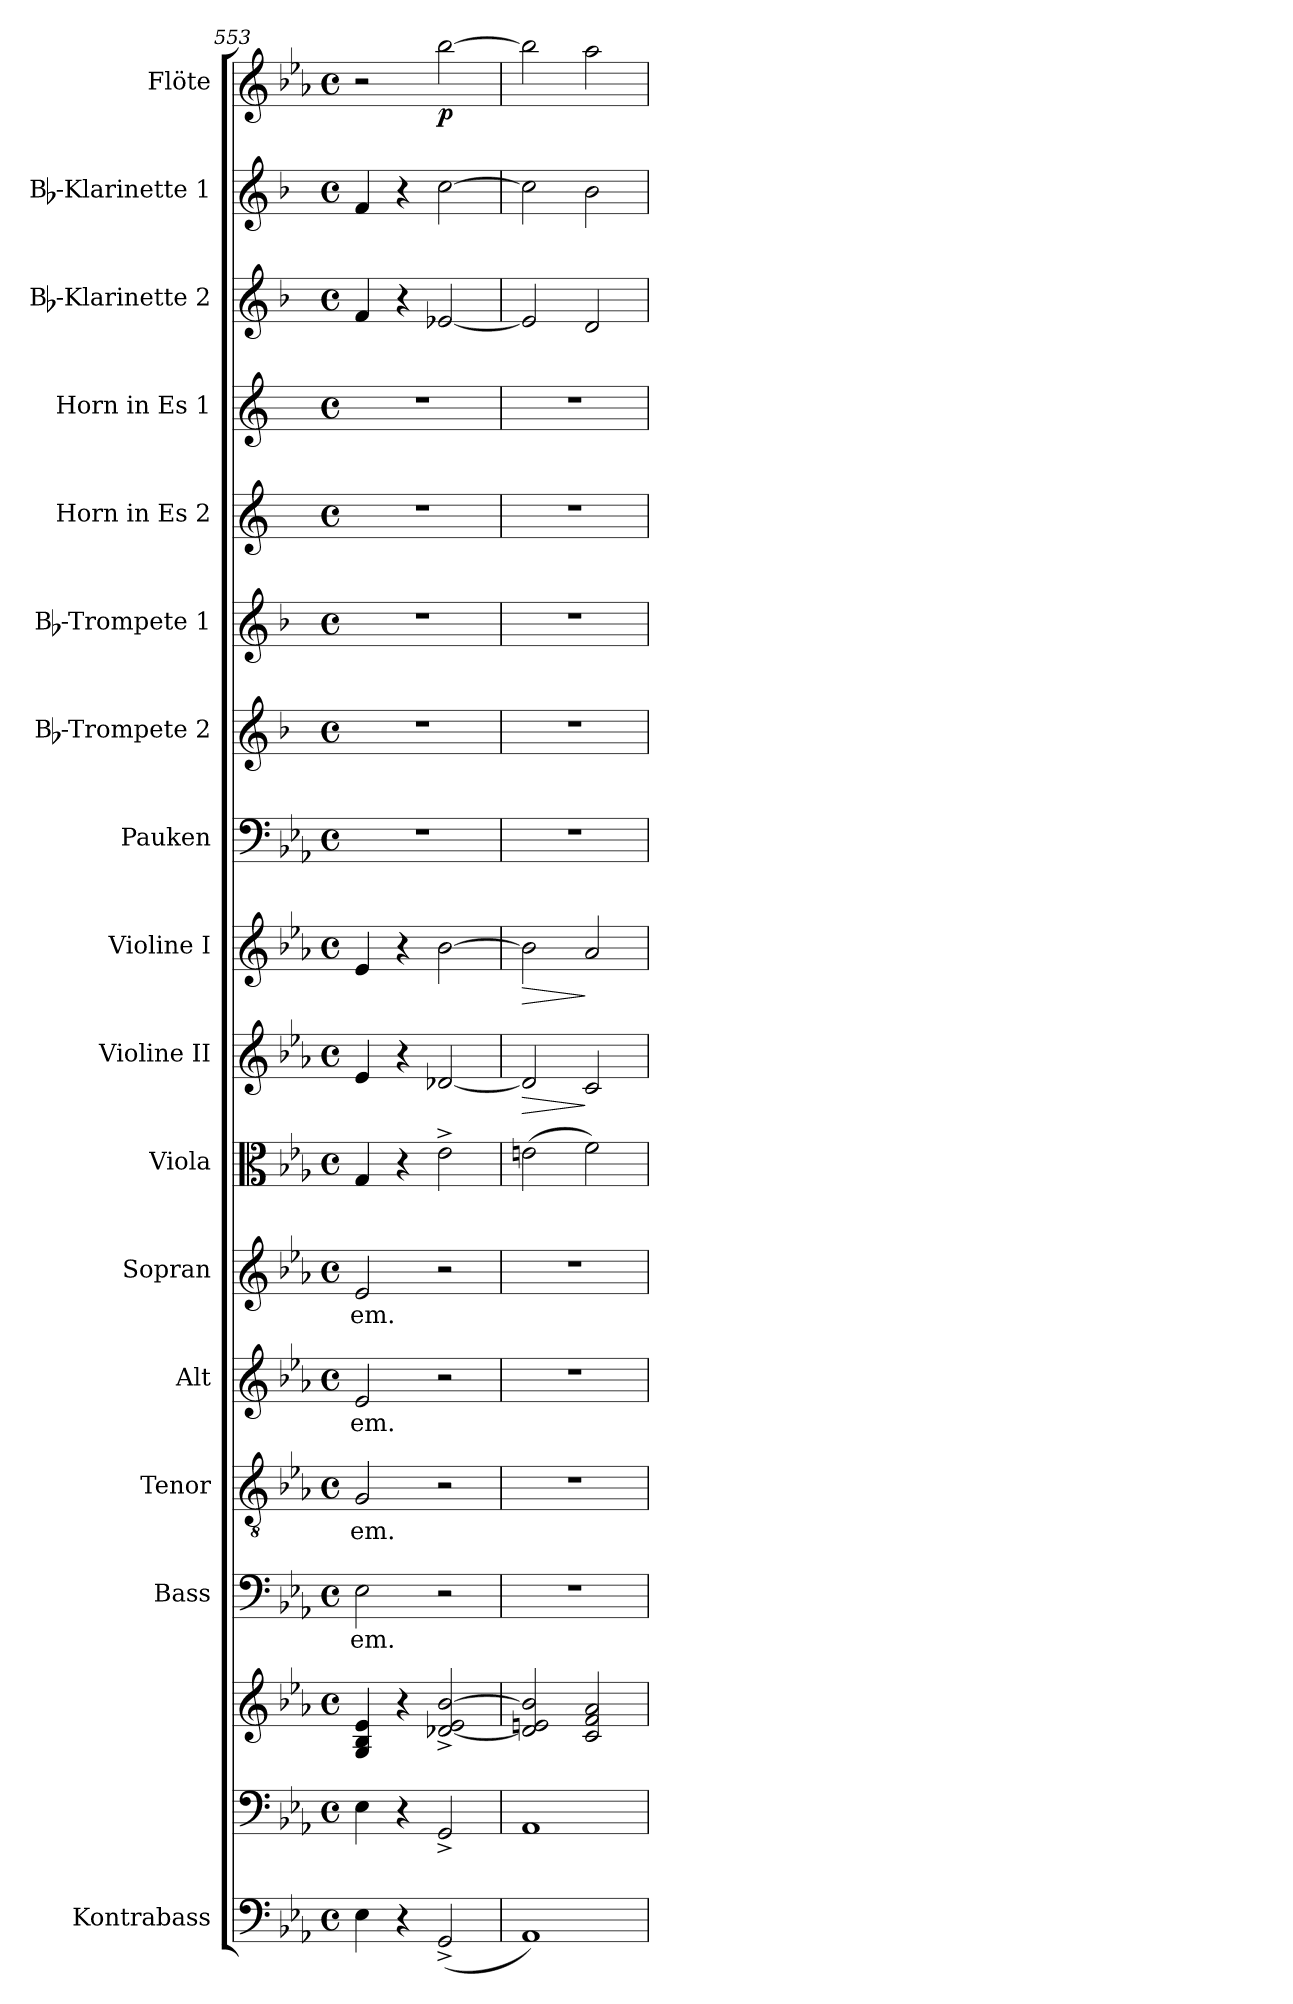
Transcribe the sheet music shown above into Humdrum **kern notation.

**kern	**kern	**kern	**kern	**text	**kern	**text	**kern	**text	**kern	**text	**kern	**kern	**dynam	**kern	**dynam	**kern	**kern	**kern	**kern	**kern	**kern	**kern	**kern	**dynam
*part17	*part16	*part16	*part15	*part15	*part14	*part14	*part13	*part13	*part12	*part12	*part11	*part10	*part10	*part9	*part9	*part8	*part7	*part6	*part5	*part4	*part3	*part2	*part1	*part1
*staff18	*staff17	*staff16	*staff15	*staff15	*staff14	*staff14	*staff13	*staff13	*staff12	*staff12	*staff11	*staff10	*staff10	*staff9	*staff9	*staff8	*staff7	*staff6	*staff5	*staff4	*staff3	*staff2	*staff1	*staff1
*I"Kontrabass	*	*	*I"Bass	*	*I"Tenor	*	*I"Alt	*	*I"Sopran	*	*I"Viola	*I"Violine II	*	*I"Violine I	*	*I"Pauken	*I"Bb-Trompete 2	*I"Bb-Trompete 1	*I"Horn in Es 2	*I"Horn in Es 1	*I"Bb-Klarinette 2	*I"Bb-Klarinette 1	*I"Flöte	*
*I'Kb.	*	*	*I'B.	*	*I'T.	*	*I'A.	*	*I'S.	*	*I'Vla.	*I'Vl. II	*	*I'Vl. I	*	*I'Pk.	*I'Bb Trp. 2	*I'Bb Trp. 1	*	*	*I'Bb Kl. 2	*I'Bb Kl. 1	*I'Fl.	*
*clefF4	*clefF4	*clefG2	*clefF4	*	*clefGv2	*	*clefG2	*	*clefG2	*	*clefC3	*clefG2	*	*clefG2	*	*clefF4	*clefG2	*clefG2	*clefG2	*clefG2	*clefG2	*clefG2	*clefG2	*
*ITrd7c12	*	*	*	*	*	*	*	*	*	*	*	*	*	*	*	*	*ITrd1c2	*ITrd1c2	*ITrd5c9	*ITrd5c9	*ITrd1c2	*ITrd1c2	*	*
*k[b-e-a-]	*k[b-e-a-]	*k[b-e-a-]	*k[b-e-a-]	*	*k[b-e-a-]	*	*k[b-e-a-]	*	*k[b-e-a-]	*	*k[b-e-a-]	*k[b-e-a-]	*	*k[b-e-a-]	*	*k[b-e-a-]	*k[b-e-a-]	*k[b-e-a-]	*k[b-e-a-]	*k[b-e-a-]	*k[b-e-a-]	*k[b-e-a-]	*k[b-e-a-]	*
*E-:	*E-:	*E-:	*E-:	*	*E-:	*	*E-:	*	*E-:	*	*E-:	*E-:	*	*E-:	*	*E-:	*E-:	*E-:	*E-:	*E-:	*E-:	*E-:	*E-:	*
*M4/4	*M4/4	*M4/4	*M4/4	*	*M4/4	*	*M4/4	*	*M4/4	*	*M4/4	*M4/4	*	*M4/4	*	*M4/4	*M4/4	*M4/4	*M4/4	*M4/4	*M4/4	*M4/4	*M4/4	*
*met(c)	*met(c)	*met(c)	*met(c)	*	*met(c)	*	*met(c)	*	*met(c)	*	*met(c)	*met(c)	*	*met(c)	*	*met(c)	*met(c)	*met(c)	*met(c)	*met(c)	*met(c)	*met(c)	*met(c)	*
=553	=553	=553	=553	=553	=553	=553	=553	=553	=553	=553	=553	=553	=553	=553	=553	=553	=553	=553	=553	=553	=553	=553	=553	=553
!	!	!	!	!LO:LY:b	!	!LO:LY:b	!	!LO:LY:b	!	!LO:LY:b	!	!	!	!	!	!	!	!	!	!	!	!	!	!
4EE-\	4E-\	4G/ 4B-/ 4e-/	2E-\	-em.	2G/	-em.	2e-/	-em.	2e-/	-em.	4G/	4e-/	.	4e-/	.	1r	1r	1r	1r	1r	4e-/	4e-/	2r	.
4r	4r	4r	.	.	.	.	.	.	.	.	4r	4r	.	4r	.	.	.	.	.	.	4r	4r	.	.
!	!	!	!	!	!	!	!	!	!	!	!	!	!	!	!	!	!	!	!	!	!	!	!	!LO:DY:b
(<2GGG^</	2GG^</	[2d-X/^< 2e-/^< [2b-/^<	2r	.	2r	.	2r	.	2r	.	2e-^>\	[2d-X/	.	[2b-\	.	.	.	.	.	.	[2d-X/	[2b-\	[2bb-\	p
=554	=554	=554	=554	=554	=554	=554	=554	=554	=554	=554	=554	=554	=554	=554	=554	=554	=554	=554	=554	=554	=554	=554	=554	=554
!	!	!	!	!	!	!	!	!	!	!	!	!	!LO:HP:b	!	!LO:HP:b	!	!	!	!	!	!	!	!	!
1AAA-)	1AA-	2d-/] 2en/ 2b-/]	1r	.	1r	.	1r	.	1r	.	(>2en\	2d-/]	>	2b-\]	>	1r	1r	1r	1r	1r	2d-/]	2b-\]	2bb-\]	.
.	.	2c/ 2f/ 2a-/	.	.	.	.	.	.	.	.	2f\)	2c/	]	2a-/	]	.	.	.	.	.	2c/	2a-\	2aa-\	.
=	=	=	=	=	=	=	=	=	=	=	=	=	=	=	=	=	=	=	=	=	=	=	=	=
*-	*-	*-	*-	*-	*-	*-	*-	*-	*-	*-	*-	*-	*-	*-	*-	*-	*-	*-	*-	*-	*-	*-	*-	*-
